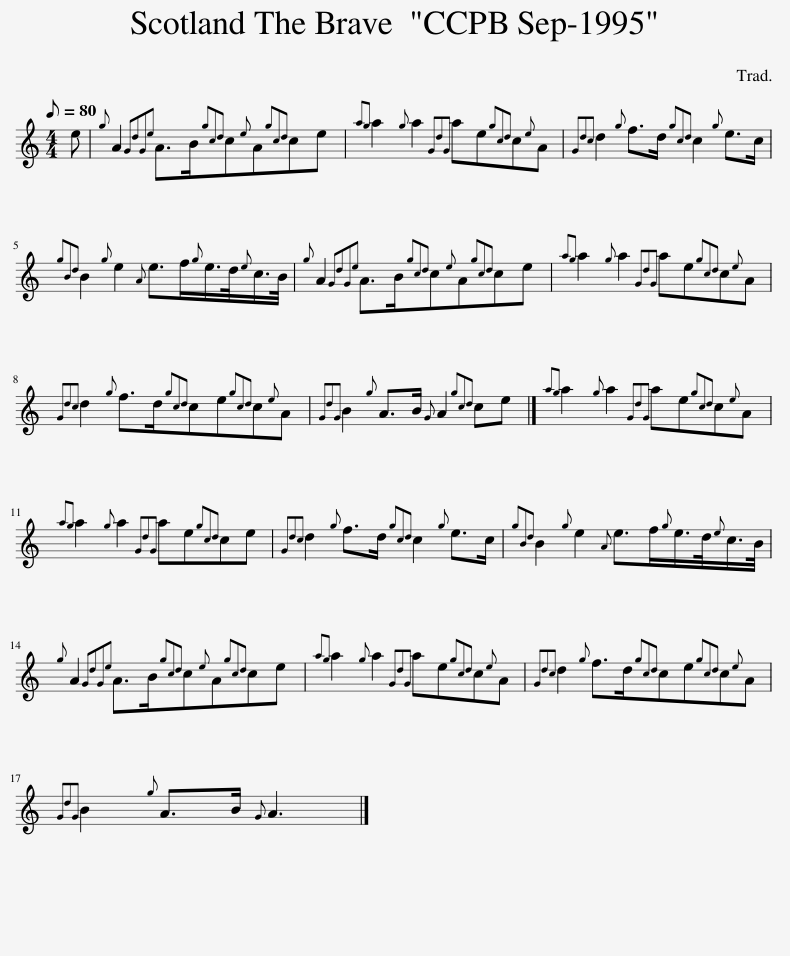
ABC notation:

X:1
L:1/8
Q:1/8=80
M:4/4
I:linebreak $
K:C
V:1 treble
V:1
 e |{g} A2{GdGe} A>B{gcd}c{e}A{gcd}ce |{ag} a2{g} a2{GdG} ae{gcd}c{e}A |{Gdc} d2{g} f>d{gcd} c2{g} e>c |${gBd} B2{g} e2{A} e>f{g}e/>d/{e}c/>B/ | %5
{g} A2{GdGe} A>B{gcd}c{e}A{gcd}ce |{ag} a2{g} a2{GdG} ae{gcd}c{e}A |${Gdc} d2{g} f>d{gcd}ce{gcd}c{e}A |{GdG} B2{g} A>B{G} A2{gcd} ce |]{ag} a2{g} a2{GdG} ae{gcd}c{e}A |$ %10
{ag} a2{g} a2{GdG} ae{gcd}ce |{Gdc} d2{g} f>d{gcd} c2{g} e>c |{gBd} B2{g} e2{A} e>f{g}e/>d/{e}c/>B/ |${g} A2{GdGe} A>B{gcd}c{e}A{gcd}ce |{ag} a2{g} a2{GdG} ae{gcd}c{e}A | %15
{Gdc} d2{g} f>d{gcd}ce{gcd}c{e}A |${GdG} B2{g} A>B{G} A3 |] %17
